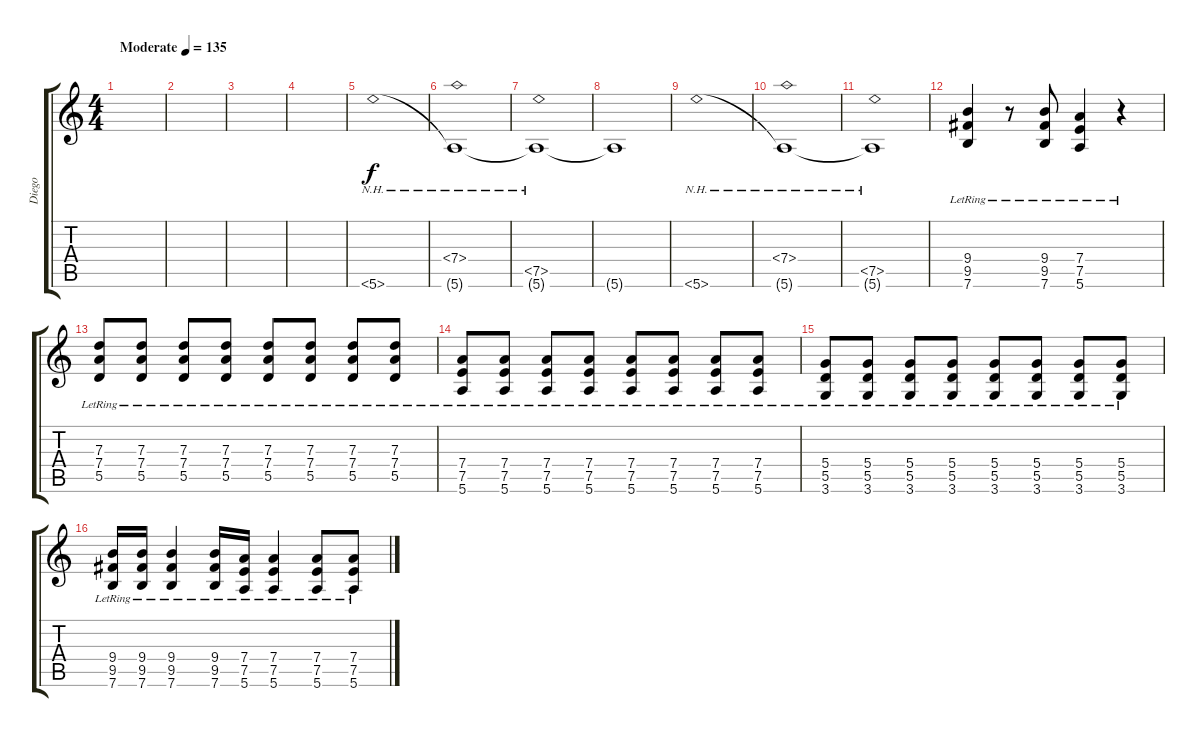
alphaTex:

\track ("Diego" "Diego") {instrument overdrivenguitar}
\staff {score tabs}
\tuning (E4 B3 G3 D3 A2 E2) {hide}
\ts (4 4)
\tempo (135 "Moderate")
\clef g2
\ks c
|
|
|
|
5.6{nh}.1{instrument overdrivenguitar} |
(7.4{nh} 5.6{t}).1 |
(7.5{nh} 5.6{t}).1 |
5.6{t}.1 |
5.6{nh}.1 |
(7.4{nh} 5.6{t}).1 |
(7.5{nh} 5.6{t}).1 |
(9.4{lr} 9.5{lr} 7.6{lr}).4{instrument overdrivenguitar} r.8 (9.4{lr} 9.5{lr} 7.6{lr}).8 (7.4{lr} 7.5{lr} 5.6{lr}).4 r.4 |
(7.3{lr} 7.4{lr} 5.5{lr}).8 (7.3{lr} 7.4{lr} 5.5{lr}).8 (7.3{lr} 7.4{lr} 5.5{lr}).8 (7.3{lr} 7.4{lr} 5.5{lr}).8 (7.3{lr} 7.4{lr} 5.5{lr}).8 (7.3{lr} 7.4{lr} 5.5{lr}).8 (7.3{lr} 7.4{lr} 5.5{lr}).8 (7.3{lr} 7.4{lr} 5.5{lr}).8 |
(7.4{lr} 7.5{lr} 5.6{lr}).8 (7.4{lr} 7.5{lr} 5.6{lr}).8 (7.4{lr} 7.5{lr} 5.6{lr}).8 (7.4{lr} 7.5{lr} 5.6{lr}).8 (7.4{lr} 7.5{lr} 5.6{lr}).8 (7.4{lr} 7.5{lr} 5.6{lr}).8 (7.4{lr} 7.5{lr} 5.6{lr}).8 (7.4{lr} 7.5{lr} 5.6{lr}).8 |
(5.4{lr} 5.5{lr} 3.6{lr}).8 (5.4{lr} 5.5{lr} 3.6{lr}).8 (5.4{lr} 5.5{lr} 3.6{lr}).8 (5.4{lr} 5.5{lr} 3.6{lr}).8 (5.4{lr} 5.5{lr} 3.6{lr}).8 (5.4{lr} 5.5{lr} 3.6{lr}).8 (5.4{lr} 5.5{lr} 3.6{lr}).8 (5.4{lr} 5.5{lr} 3.6{lr}).8 |
(9.4{lr} 9.5{lr} 7.6{lr}).16 (9.4{lr} 9.5{lr} 7.6{lr}).16 (9.4{lr} 9.5{lr} 7.6{lr}).4 (9.4{lr} 9.5{lr} 7.6{lr}).16 (7.4{lr} 7.5{lr} 5.6{lr}).16 (7.4{lr} 7.5{lr} 5.6{lr}).4 (7.4{lr} 7.5{lr} 5.6{lr}).8 (7.4{lr} 7.5{lr} 5.6{lr}).8
